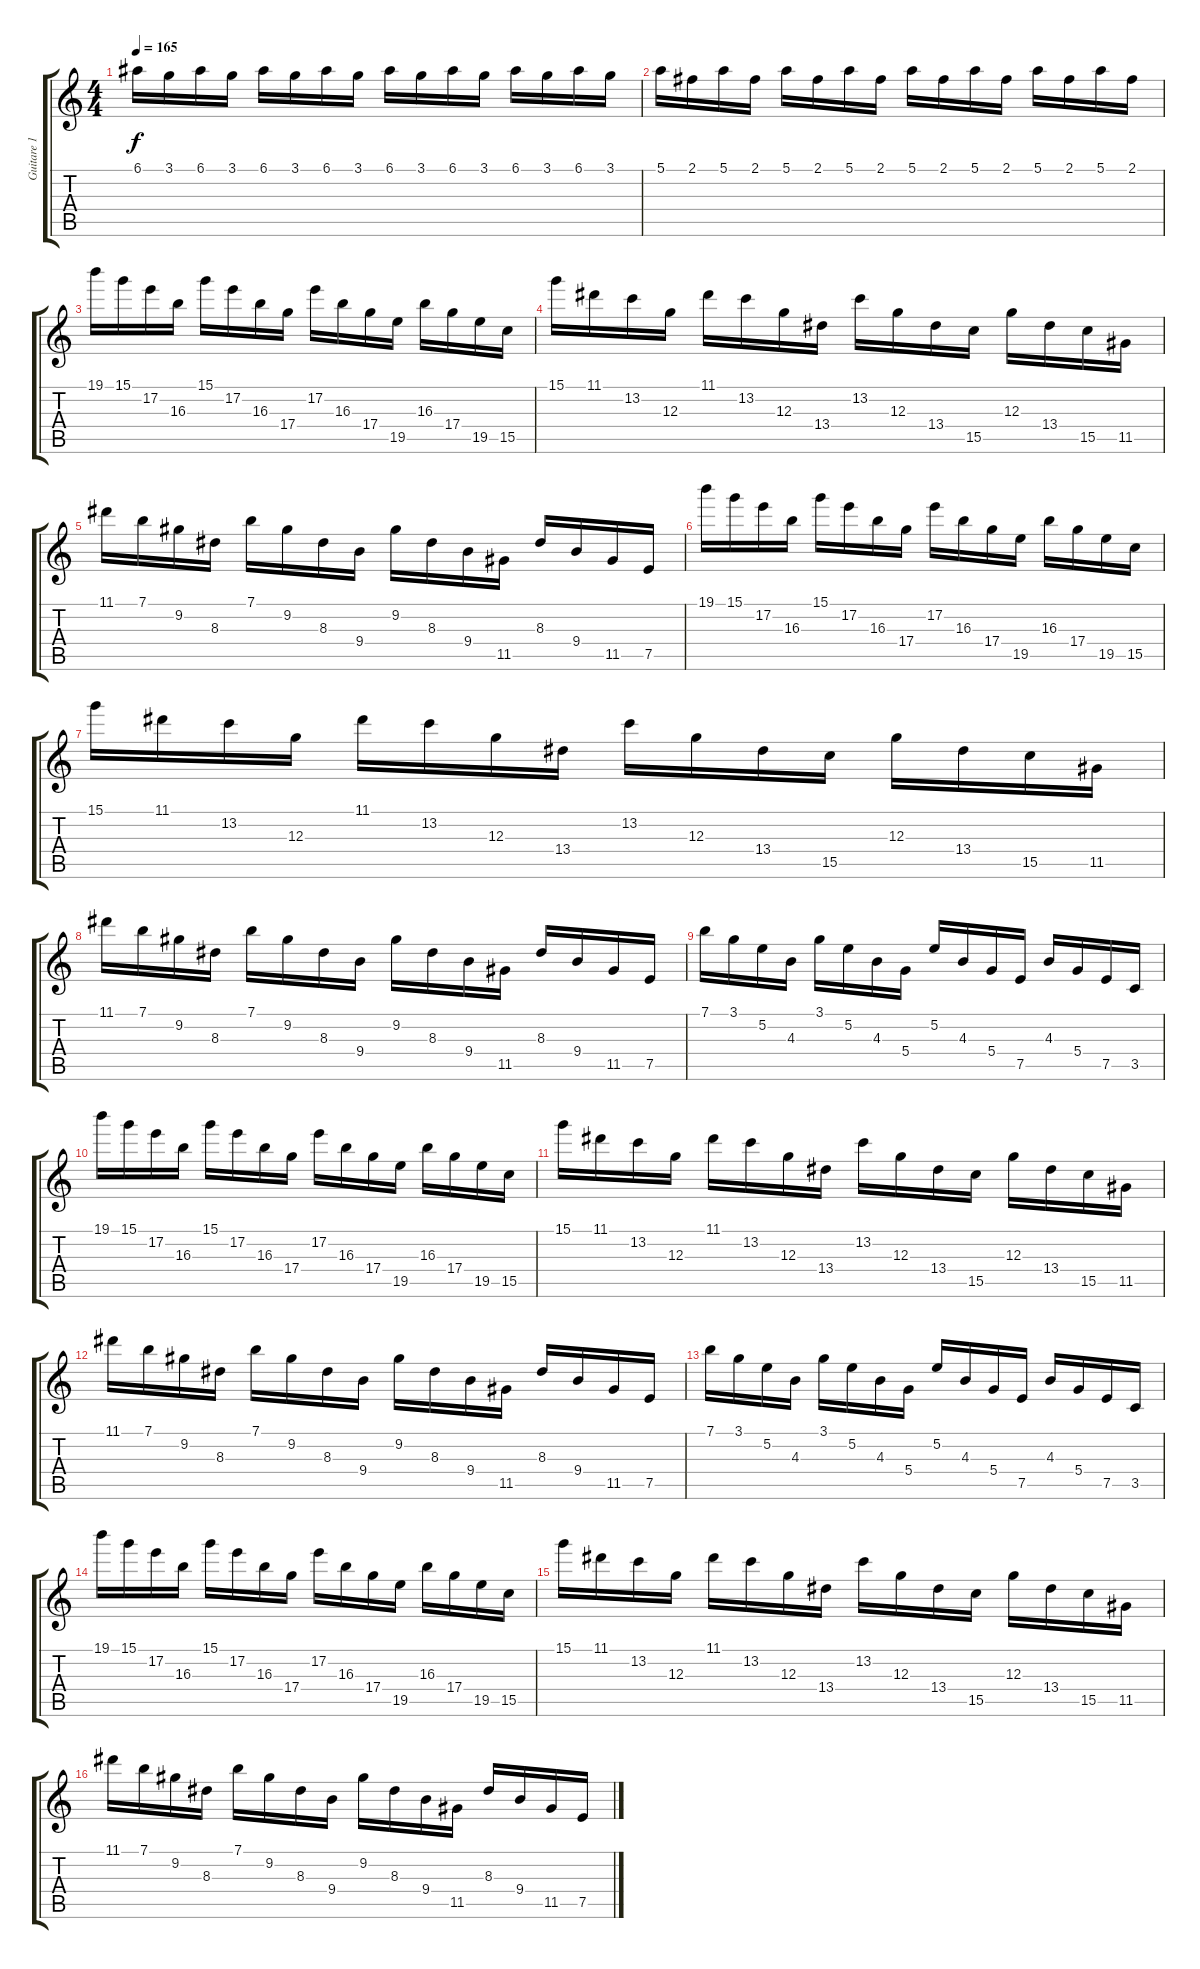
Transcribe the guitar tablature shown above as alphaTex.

\track ("Guitare 1" "Guitare 1") {instrument distortionguitar}
\staff {score tabs}
\tuning (E4 B3 G3 D3 A2 E2) {hide}
\ts (4 4)
\tempo 165
\clef g2
\ks c
6.1.16{dy f} 3.1.16 6.1.16 3.1.16 6.1.16 3.1.16 6.1.16 3.1.16 6.1.16 3.1.16 6.1.16 3.1.16 6.1.16 3.1.16 6.1.16 3.1.16 |
5.1.16 2.1.16 5.1.16 2.1.16 5.1.16 2.1.16 5.1.16 2.1.16 5.1.16 2.1.16 5.1.16 2.1.16 5.1.16 2.1.16 5.1.16 2.1.16 |
19.1.16 15.1.16 17.2.16 16.3.16 15.1.16 17.2.16 16.3.16 17.4.16 17.2.16 16.3.16 17.4.16 19.5.16 16.3.16 17.4.16 19.5.16 15.5.16 |
15.1.16 11.1.16 13.2.16 12.3.16 11.1.16 13.2.16 12.3.16 13.4.16 13.2.16 12.3.16 13.4.16 15.5.16 12.3.16 13.4.16 15.5.16 11.5.16 |
11.1.16 7.1.16 9.2.16 8.3.16 7.1.16 9.2.16 8.3.16 9.4.16 9.2.16 8.3.16 9.4.16 11.5.16 8.3.16 9.4.16 11.5.16 7.5.16 |
19.1.16 15.1.16 17.2.16 16.3.16 15.1.16 17.2.16 16.3.16 17.4.16 17.2.16 16.3.16 17.4.16 19.5.16 16.3.16 17.4.16 19.5.16 15.5.16 |
15.1.16 11.1.16 13.2.16 12.3.16 11.1.16 13.2.16 12.3.16 13.4.16 13.2.16 12.3.16 13.4.16 15.5.16 12.3.16 13.4.16 15.5.16 11.5.16 |
11.1.16 7.1.16 9.2.16 8.3.16 7.1.16 9.2.16 8.3.16 9.4.16 9.2.16 8.3.16 9.4.16 11.5.16 8.3.16 9.4.16 11.5.16 7.5.16 |
7.1.16 3.1.16 5.2.16 4.3.16 3.1.16 5.2.16 4.3.16 5.4.16 5.2.16 4.3.16 5.4.16 7.5.16 4.3.16 5.4.16 7.5.16 3.5.16 |
19.1.16 15.1.16 17.2.16 16.3.16 15.1.16 17.2.16 16.3.16 17.4.16 17.2.16 16.3.16 17.4.16 19.5.16 16.3.16 17.4.16 19.5.16 15.5.16 |
15.1.16 11.1.16 13.2.16 12.3.16 11.1.16 13.2.16 12.3.16 13.4.16 13.2.16 12.3.16 13.4.16 15.5.16 12.3.16 13.4.16 15.5.16 11.5.16 |
11.1.16 7.1.16 9.2.16 8.3.16 7.1.16 9.2.16 8.3.16 9.4.16 9.2.16 8.3.16 9.4.16 11.5.16 8.3.16 9.4.16 11.5.16 7.5.16 |
7.1.16 3.1.16 5.2.16 4.3.16 3.1.16 5.2.16 4.3.16 5.4.16 5.2.16 4.3.16 5.4.16 7.5.16 4.3.16 5.4.16 7.5.16 3.5.16 |
19.1.16{volume 15} 15.1.16 17.2.16 16.3.16 15.1.16 17.2.16 16.3.16 17.4.16 17.2.16 16.3.16 17.4.16 19.5.16 16.3.16 17.4.16 19.5.16 15.5.16 |
15.1.16 11.1.16 13.2.16 12.3.16 11.1.16 13.2.16 12.3.16 13.4.16 13.2.16 12.3.16 13.4.16 15.5.16 12.3.16 13.4.16 15.5.16 11.5.16 |
11.1.16 7.1.16 9.2.16 8.3.16 7.1.16 9.2.16 8.3.16 9.4.16 9.2.16 8.3.16 9.4.16 11.5.16 8.3.16 9.4.16 11.5.16 7.5.16
